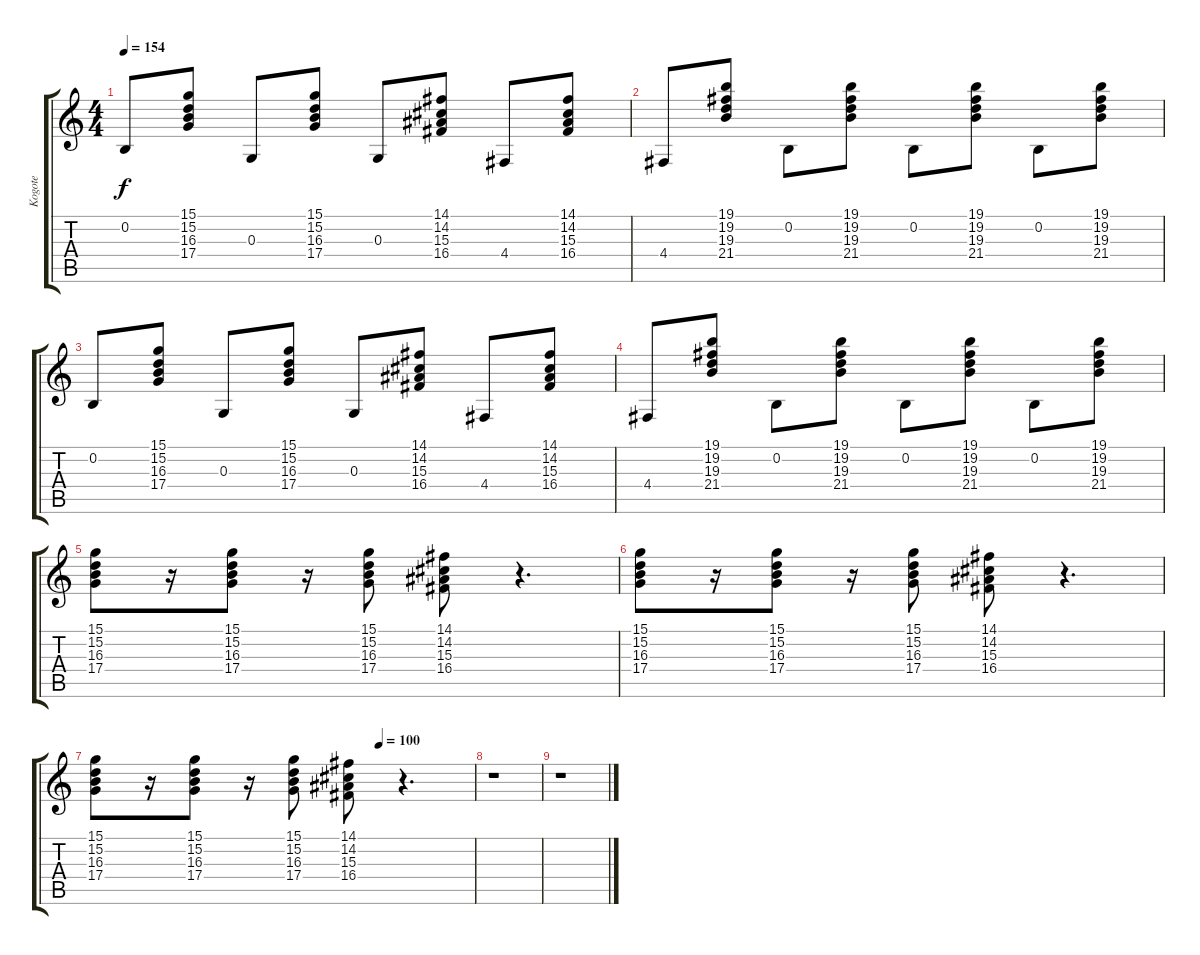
\track ("Kogote" "Kogote") {instrument accordion}
\staff {score tabs}
\tuning (E4 B3 G3 D3 A2 E2) {hide}
\ts (4 4)
\tempo 154
\clef g2
\ks c
0.2.8{dy f} (15.1 15.2 16.3 17.4).8 0.3.8 (15.1 15.2 16.3 17.4).8 0.3.8 (14.1 14.2 15.3 16.4).8 4.4.8 (14.1 14.2 15.3 16.4).8 |
4.4.8 (19.1 19.2 19.3 21.4).8 0.2.8 (19.1 19.2 19.3 21.4).8 0.2.8 (19.1 19.2 19.3 21.4).8 0.2.8 (19.1 19.2 19.3 21.4).8 |
0.2.8 (15.1 15.2 16.3 17.4).8 0.3.8 (15.1 15.2 16.3 17.4).8 0.3.8 (14.1 14.2 15.3 16.4).8 4.4.8 (14.1 14.2 15.3 16.4).8 |
4.4.8 (19.1 19.2 19.3 21.4).8 0.2.8 (19.1 19.2 19.3 21.4).8 0.2.8 (19.1 19.2 19.3 21.4).8 0.2.8 (19.1 19.2 19.3 21.4).8 |
(15.1 15.2 16.3 17.4).8 r.16 (15.1 15.2 16.3 17.4).8 r.16 (15.1 15.2 16.3 17.4).8 (14.1 14.2 15.3 16.4).8 r.4{d} |
(15.1 15.2 16.3 17.4).8 r.16 (15.1 15.2 16.3 17.4).8 r.16 (15.1 15.2 16.3 17.4).8 (14.1 14.2 15.3 16.4).8 r.4{d} |
\tempo (100 0.75)
(15.1 15.2 16.3 17.4).8 r.16 (15.1 15.2 16.3 17.4).8 r.16 (15.1 15.2 16.3 17.4).8 (14.1 14.2 15.3 16.4).8 r.4{d} |
r.1 |
r.1
